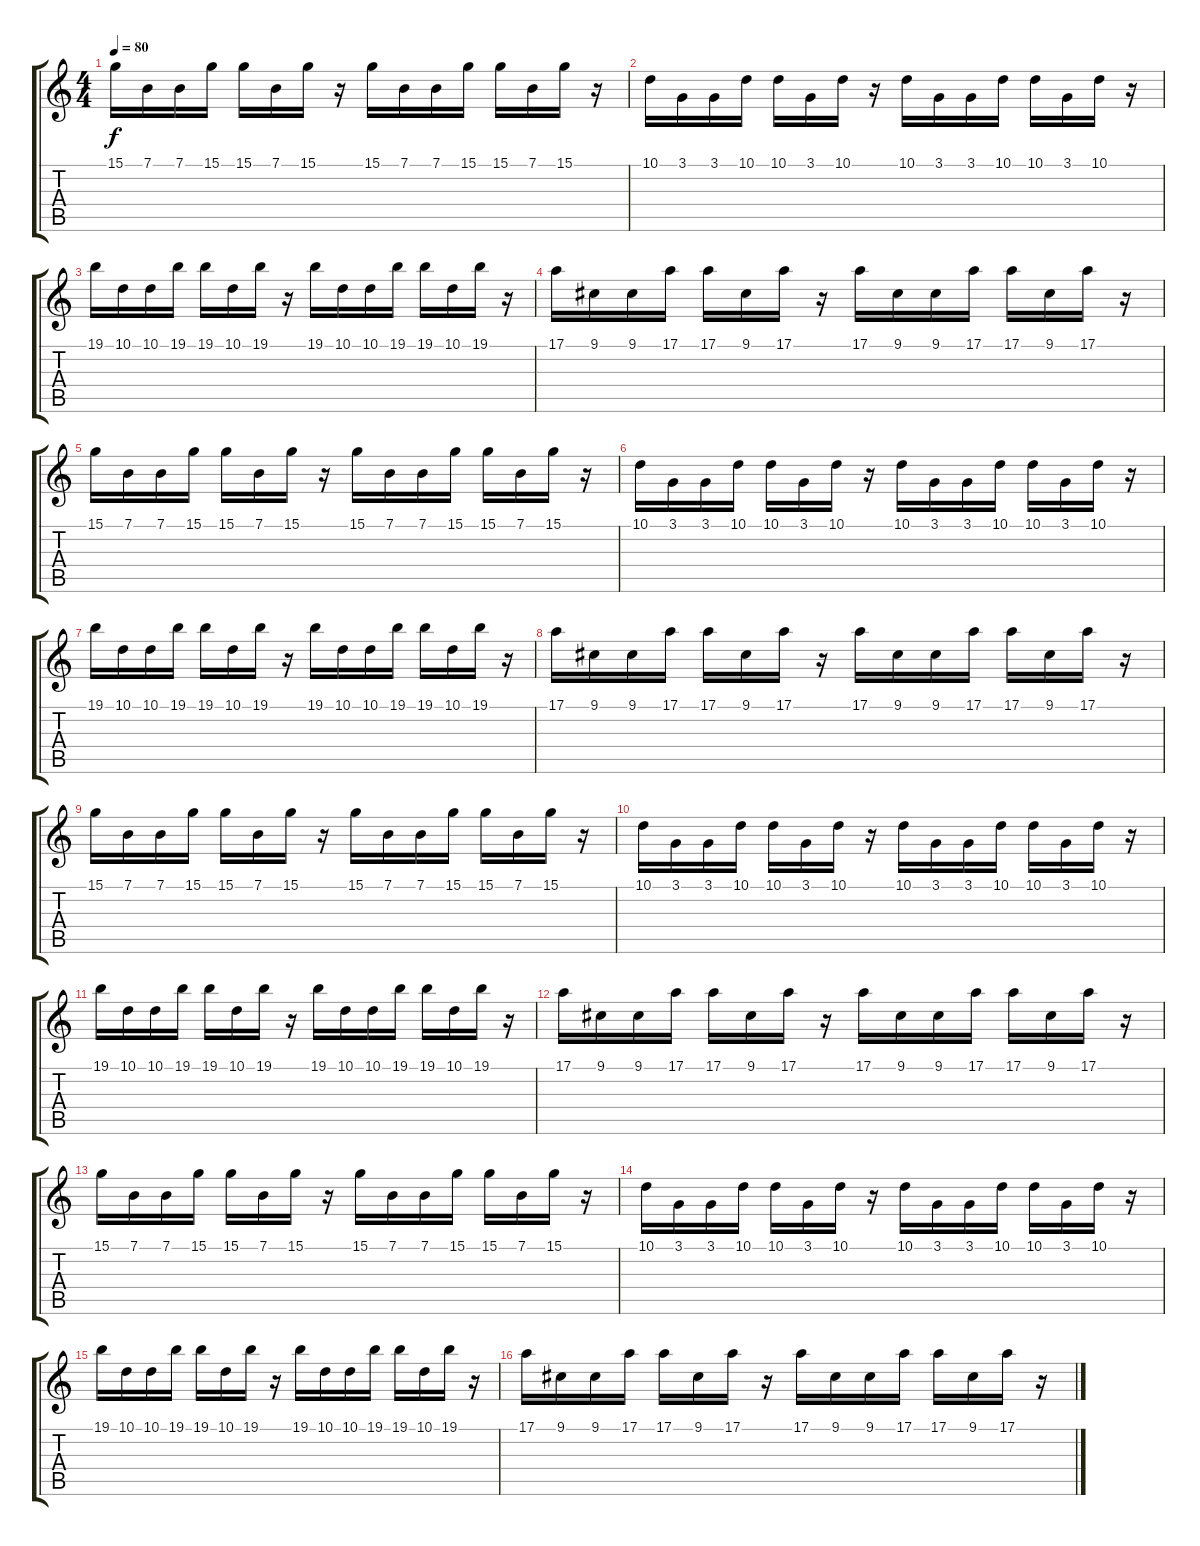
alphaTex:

\track "" {instrument stringensemble1}
\staff {score tabs}
\tuning (E4 B3 G3 D3 A2 E2) {hide}
\ts (4 4)
\tempo 80
\clef g2
\ks c
15.1.16{dy f} 7.1.16 7.1.16 15.1.16 15.1.16 7.1.16 15.1.16 r.16 15.1.16 7.1.16 7.1.16 15.1.16 15.1.16 7.1.16 15.1.16 r.16 |
10.1.16 3.1.16 3.1.16 10.1.16 10.1.16 3.1.16 10.1.16 r.16 10.1.16 3.1.16 3.1.16 10.1.16 10.1.16 3.1.16 10.1.16 r.16 |
19.1.16 10.1.16 10.1.16 19.1.16 19.1.16 10.1.16 19.1.16 r.16 19.1.16 10.1.16 10.1.16 19.1.16 19.1.16 10.1.16 19.1.16 r.16 |
17.1.16 9.1.16 9.1.16 17.1.16 17.1.16 9.1.16 17.1.16 r.16 17.1.16 9.1.16 9.1.16 17.1.16 17.1.16 9.1.16 17.1.16 r.16 |
15.1.16 7.1.16 7.1.16 15.1.16 15.1.16 7.1.16 15.1.16 r.16 15.1.16 7.1.16 7.1.16 15.1.16 15.1.16 7.1.16 15.1.16 r.16 |
10.1.16 3.1.16 3.1.16 10.1.16 10.1.16 3.1.16 10.1.16 r.16 10.1.16 3.1.16 3.1.16 10.1.16 10.1.16 3.1.16 10.1.16 r.16 |
19.1.16 10.1.16 10.1.16 19.1.16 19.1.16 10.1.16 19.1.16 r.16 19.1.16 10.1.16 10.1.16 19.1.16 19.1.16 10.1.16 19.1.16 r.16 |
17.1.16 9.1.16 9.1.16 17.1.16 17.1.16 9.1.16 17.1.16 r.16 17.1.16 9.1.16 9.1.16 17.1.16 17.1.16 9.1.16 17.1.16 r.16 |
15.1.16 7.1.16 7.1.16 15.1.16 15.1.16 7.1.16 15.1.16 r.16 15.1.16 7.1.16 7.1.16 15.1.16 15.1.16 7.1.16 15.1.16 r.16 |
10.1.16 3.1.16 3.1.16 10.1.16 10.1.16 3.1.16 10.1.16 r.16 10.1.16 3.1.16 3.1.16 10.1.16 10.1.16 3.1.16 10.1.16 r.16 |
19.1.16 10.1.16 10.1.16 19.1.16 19.1.16 10.1.16 19.1.16 r.16 19.1.16 10.1.16 10.1.16 19.1.16 19.1.16 10.1.16 19.1.16 r.16 |
17.1.16 9.1.16 9.1.16 17.1.16 17.1.16 9.1.16 17.1.16 r.16 17.1.16 9.1.16 9.1.16 17.1.16 17.1.16 9.1.16 17.1.16 r.16 |
15.1.16 7.1.16 7.1.16 15.1.16 15.1.16 7.1.16 15.1.16 r.16 15.1.16 7.1.16 7.1.16 15.1.16 15.1.16 7.1.16 15.1.16 r.16 |
10.1.16 3.1.16 3.1.16 10.1.16 10.1.16 3.1.16 10.1.16 r.16 10.1.16 3.1.16 3.1.16 10.1.16 10.1.16 3.1.16 10.1.16 r.16 |
19.1.16 10.1.16 10.1.16 19.1.16 19.1.16 10.1.16 19.1.16 r.16 19.1.16 10.1.16 10.1.16 19.1.16 19.1.16 10.1.16 19.1.16 r.16 |
17.1.16 9.1.16 9.1.16 17.1.16 17.1.16 9.1.16 17.1.16 r.16 17.1.16 9.1.16 9.1.16 17.1.16 17.1.16 9.1.16 17.1.16 r.16
